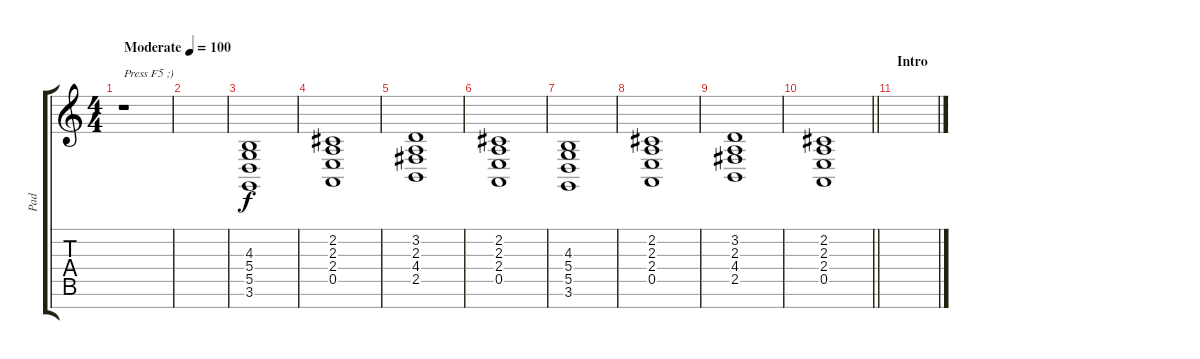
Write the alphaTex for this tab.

\track ("Pad" "Pad") {instrument stringensemble1}
\staff {score tabs}
\tuning (E4 B3 G3 D3 A2 E2 B1) {hide}
\ts (4 4)
\tempo (100 "Moderate")
\clef g2
\ks c
r.1{txt "Press F5 ;)" dy f instrument stringensemble1} |
|
(4.3 5.4 5.5 3.6).1 |
(2.2 2.3 2.4 0.5).1 |
(3.2 2.3 4.4 2.5).1 |
(2.2 2.3 2.4 0.5).1 |
(4.3 5.4 5.5 3.6).1 |
(2.2 2.3 2.4 0.5).1 |
(3.2 2.3 4.4 2.5).1 |
\barLineRight lightlight
(2.2 2.3 2.4 0.5).1 |
\section ("" "Intro")
